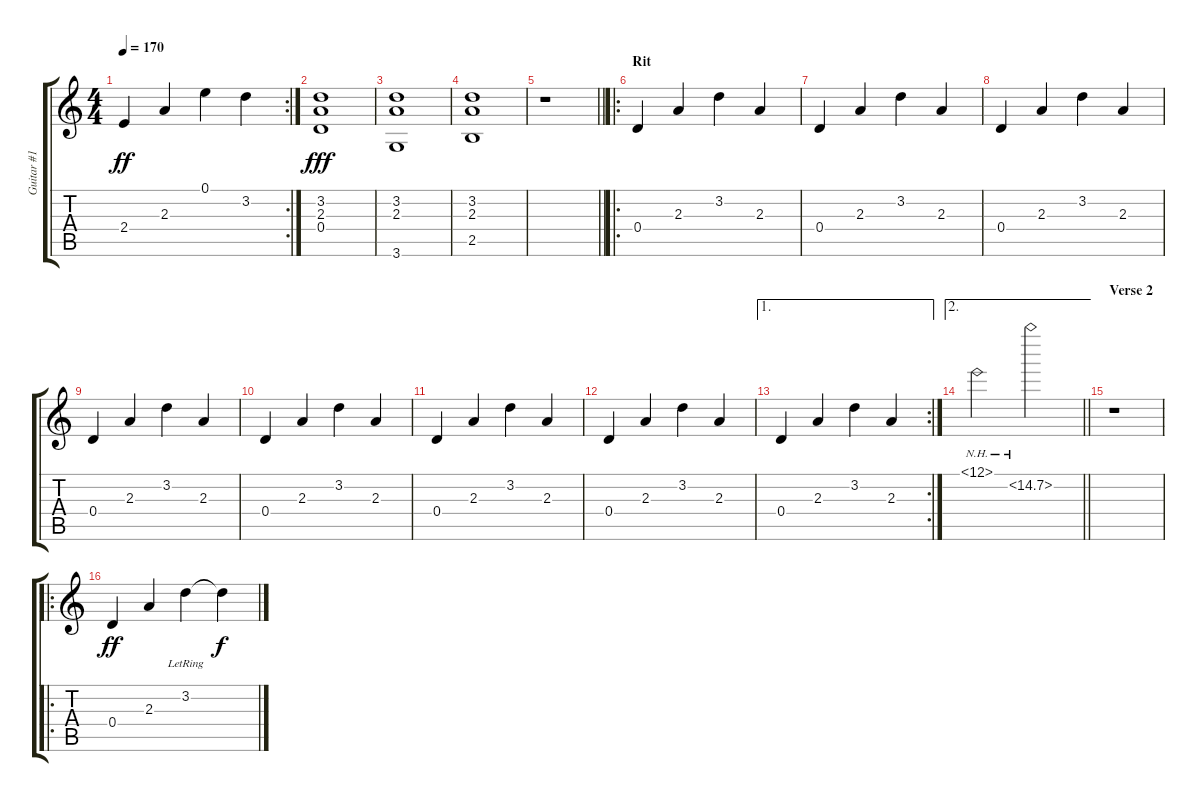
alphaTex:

\track ("Guitar #1" "Guitar #1") {instrument electricguitarclean}
\staff {score tabs}
\tuning (E4 B3 G3 D3 A2 E2) {hide}
\rc 2
\ts (4 4)
\tempo 170
\clef g2
\ks c
2.4.4{dy ff} 2.3.4 0.1.4 3.2.4 |
(3.2 2.3 0.4).1{dy fff} |
(3.2 2.3 3.6).1 |
(3.2 2.3 2.5).1 |
\barLineRight lightlight
r.1 |
\ro
\section ("" "Rit")
0.4.4 2.3.4 3.2.4 2.3.4 |
0.4.4 2.3.4 3.2.4 2.3.4 |
0.4.4 2.3.4 3.2.4 2.3.4 |
0.4.4 2.3.4 3.2.4 2.3.4 |
0.4.4 2.3.4 3.2.4 2.3.4 |
0.4.4 2.3.4 3.2.4 2.3.4 |
0.4.4 2.3.4 3.2.4 2.3.4 |
\ae 1
\rc 2
0.4.4 2.3.4 3.2.4 2.3.4 |
\ae 2
\barLineRight lightlight
12.1{nh}.2 15.2{nh}.2 |
\section ("" "Verse 2")
r.1 |
\ro
0.4.4{dy ff} 2.3.4 3.2{lr}.4 3.2{t}.4{dy f}
